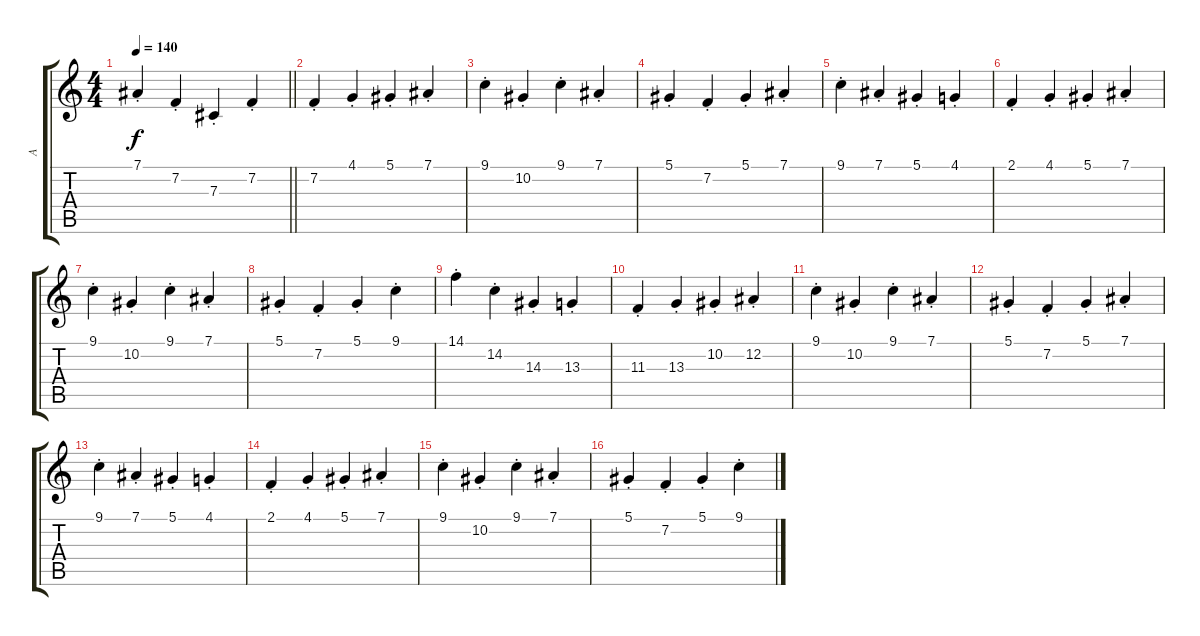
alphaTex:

\track ("A" "A") {instrument violin}
\staff {score tabs}
\tuning (Eb4 Bb3 Gb3 Db3 Ab2 Db2) {hide}
\ts (4 4)
\tempo 140
\clef g2
\barLineRight lightlight
\ks c
7.1{st}.4{dy f} 7.2{st}.4 7.3{st}.4 7.2{st}.4 |
7.2{st}.4 4.1{st}.4 5.1{st}.4 7.1{st}.4 |
9.1{st}.4 10.2{st}.4 9.1{st}.4 7.1{st}.4 |
5.1{st}.4 7.2{st}.4 5.1{st}.4 7.1{st}.4 |
9.1{st}.4 7.1{st}.4 5.1{st}.4 4.1{st}.4 |
2.1{st}.4 4.1{st}.4 5.1{st}.4 7.1{st}.4 |
9.1{st}.4 10.2{st}.4 9.1{st}.4 7.1{st}.4 |
5.1{st}.4 7.2{st}.4 5.1{st}.4 9.1{st}.4 |
14.1{st}.4 14.2{st}.4 14.3{st}.4 13.3{st}.4 |
11.3{st}.4 13.3{st}.4 10.2{st}.4 12.2{st}.4 |
9.1{st}.4 10.2{st}.4 9.1{st}.4 7.1{st}.4 |
5.1{st}.4 7.2{st}.4 5.1{st}.4 7.1{st}.4 |
9.1{st}.4 7.1{st}.4 5.1{st}.4 4.1{st}.4 |
2.1{st}.4 4.1{st}.4 5.1{st}.4 7.1{st}.4 |
9.1{st}.4 10.2{st}.4 9.1{st}.4 7.1{st}.4 |
5.1{st}.4 7.2{st}.4 5.1{st}.4 9.1{st}.4
